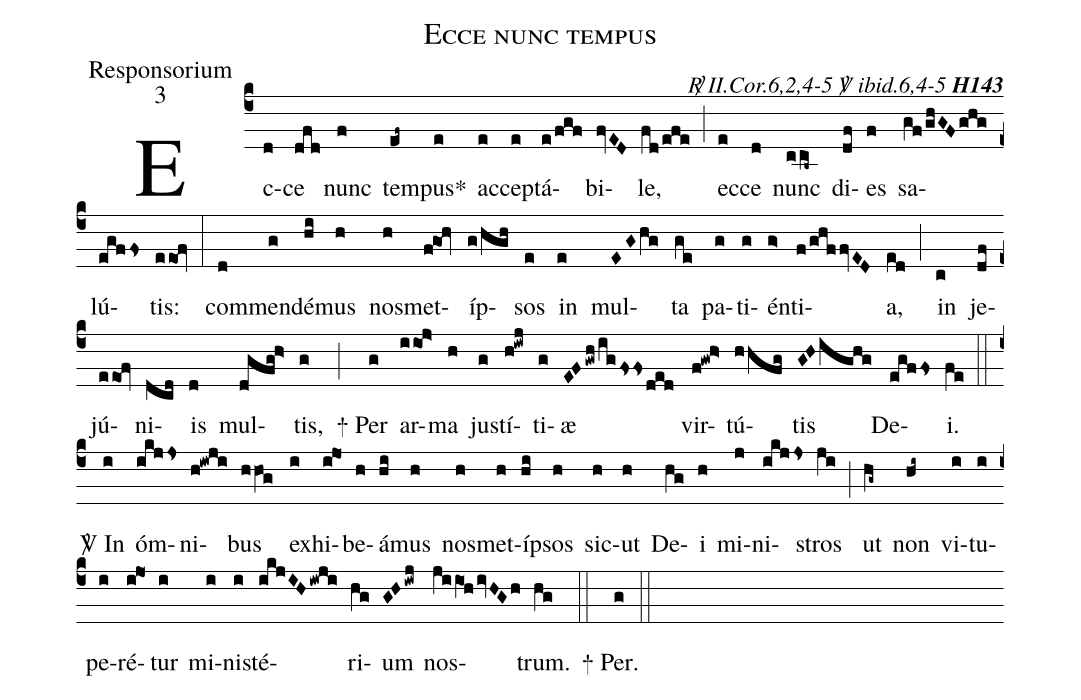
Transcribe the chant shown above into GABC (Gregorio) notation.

name:Ecce nunc tempus;
office-part:Responsorium;
mode:3;
commentary:{\itshape\mdseries \Rbar\ II.Cor.6,2,4-5 \Vbar\ ibid.6,4-5\/} {\bfseries H143};
%%
(c4) Ec(d)ce(dfd) nunc(f) tem(ef~)pus<sp>*</sp>(e) ac(e)cep(e)tá(e/fgf)bi(fvED)le,(fd/efe) (;)
ec(e)ce(d) nunc(ccb~) di(df)es(f) sa(gf/ghGFghg)lú(egfFs)tis:(eeo!fv) (:)
com(d)men(g)dé(hi)mus(h) nos(h)met(f!go!hv)íp(g/hgh)sos(e) in(e) mul(EGhg)ta(ge) pa(g)ti(g)én(g>)ti(f/ghffvED)a,(ed) (;)
in(c) je(df)jú(eeo!fv)ni(dcd)is(d) mul(dgfg!h>)tis,(g) (;)
<sp>+</sp> Per(g) ar(iio!j>)ma(h) jus(g)tí(h!iwj)ti(g)æ(EFgwhigFssded) vir(f!gw!h>)tú(hhfg)tis(GHighg) De(egfFs)i.(fe) (::)
<sp>V/</sp> In(i) óm(ikjJs)ni(h!iwji)bus(hhOg) ex(i)hi(i!jo1)be(h)á(hi)mus(h) nos(h)met(h)íp(hi)sos(h) sic(h)ut(h) De(hg)i(h) mi(j)ni(ikjJs)stros(ji) (;)
ut(hg~) non(hi~) vi(i)tu(i)pe(i)ré(i!jo1)tur(i) mi(i)ni(i)sté(ikjIHiwji)ri(hg)um(GHiwj) nos(ji/iO1h/ivHGh)trum.(hg) (::)
<sp>+</sp> Per.(g) (::)
